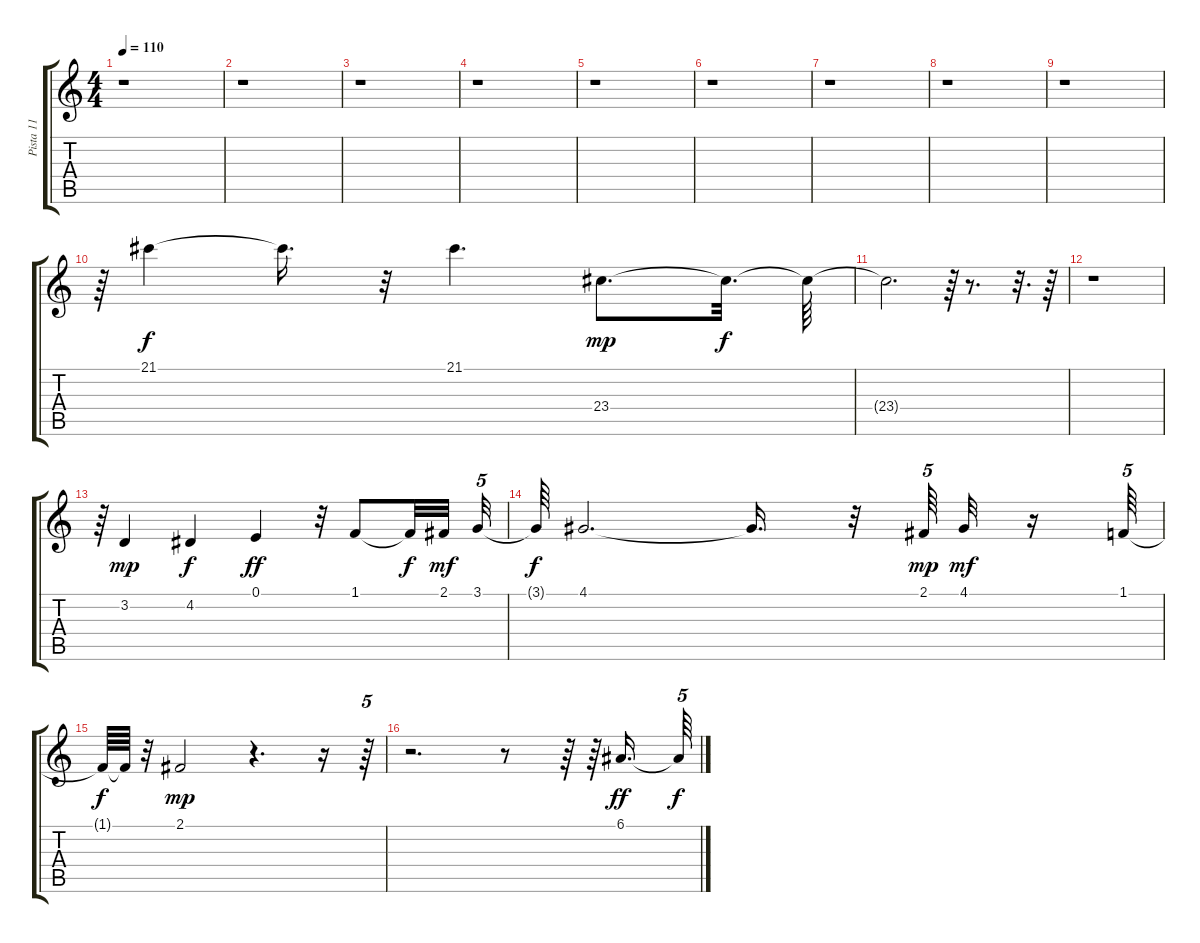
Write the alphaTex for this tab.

\track ("Pista 11" "Pista 11") {solo instrument acousticgrandpiano}
\staff {score tabs}
\tuning (E4 B3 G3 D3 A2 E2) {hide}
\ts (4 4)
\tempo 110
\clef g2
\ks c
r.1{dy mp} |
r.1 |
r.1 |
r.1 |
r.1 |
r.1 |
r.1 |
r.1 |
r.1 |
r.64 21.1.4{dy f} 21.1{t}.16{d} r.32 21.1.4{d} 23.4.8{d dy mp} 23.4{t}.32{d dy f} 23.4{t}.64 |
23.4{t}.2{d} r.64 r.8{d} r.32{d} r.64 |
r.1 |
r.64 3.2.4{dy mp} 4.2.4{dy f} 0.1.4{dy ff} r.32 1.1.8 1.1{t}.32{dy f} 2.1.32{dy mf} 3.1.32{tu (5 4)} |
3.1{t}.64{dy f} 4.1.2{d} 4.1{t}.16{d} r.32 2.1.64{tu (5 4) dy mp} 4.1.32{dy mf} r.16 1.1.64{tu (5 4)} |
1.1{t}.64{dy f} 1.1{t}.64 r.32 2.1.2{dy mp} r.4{d} r.16 r.64{tu (5 4)} |
r.2{d} r.8 r.64 r.64 6.1.16{d dy ff} 6.1{t}.64{tu (5 4) dy f}
